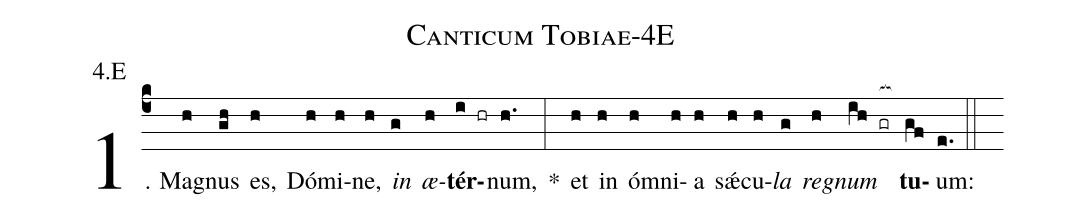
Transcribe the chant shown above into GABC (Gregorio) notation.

name: Canticum Tobiae-4E;
annotation: 4.E;
%%
(c4)1. Ma(h)gnus(gh) es,(h) Dó(h)mi(h)ne,(h) <i>in</i>(g) <i>æ</i>(h)<b>tér</b>(i hr)num,(h.) *(:) et(h) in(h) óm(h)ni(h)a(h) sǽ(h)cu(h)<i>la</i>(g) <i>re</i>(h)<i>gnum</i>(ih gr[ocb:1{]) <b>tu</b>(gf[ocb:0}])um:(e.) (::)
